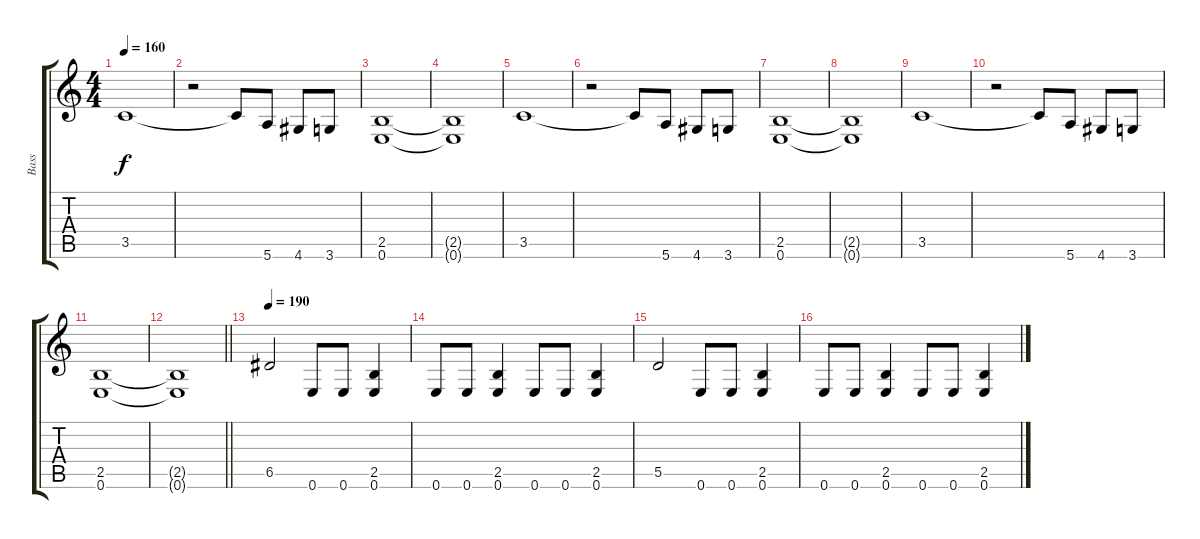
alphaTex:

\track ("Bass" "Bass") {instrument electricbasspick}
\staff {score tabs}
\tuning (E4 B3 G3 D3 A2 E2) {hide}
\ts (4 4)
\tempo 160
\clef g2
\ks c
3.5.1{dy f} |
r.2 3.5{t}.8 5.6.8 4.6.8 3.6.8 |
(2.5 0.6).1 |
(2.5{t} 0.6{t}).1 |
3.5.1 |
r.2 3.5{t}.8 5.6.8 4.6.8 3.6.8 |
(2.5 0.6).1 |
(2.5{t} 0.6{t}).1 |
3.5.1 |
r.2 3.5{t}.8 5.6.8 4.6.8 3.6.8 |
(2.5 0.6).1 |
\barLineRight lightlight
(2.5{t} 0.6{t}).1 |
\tempo 190
6.5.2 0.6.8 0.6.8 (2.5 0.6).4 |
0.6.8 0.6.8 (2.5 0.6).4 0.6.8 0.6.8 (2.5 0.6).4 |
5.5.2 0.6.8 0.6.8 (2.5 0.6).4 |
0.6.8 0.6.8 (2.5 0.6).4 0.6.8 0.6.8 (2.5 0.6).4
